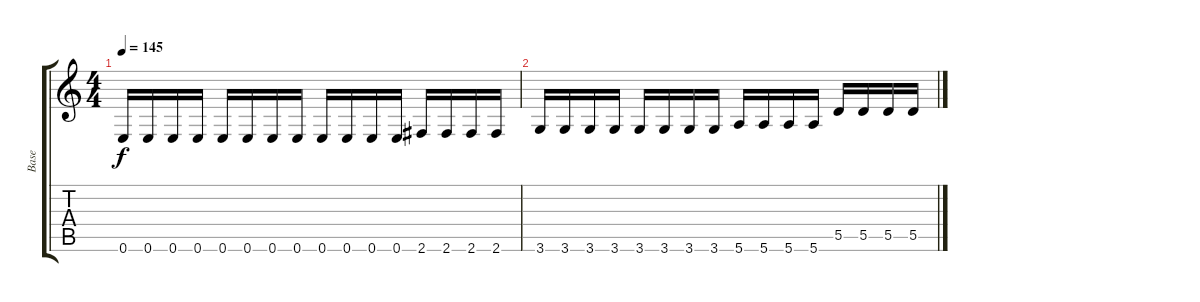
\track ("Base" "Base") {instrument overdrivenguitar}
\staff {score tabs}
\tuning (E4 B3 G3 D3 A2 E2) {hide}
\ts (4 4)
\tempo 145
\clef g2
\ks c
0.6.16{dy f} 0.6.16 0.6.16 0.6.16 0.6.16 0.6.16 0.6.16 0.6.16 0.6.16 0.6.16 0.6.16 0.6.16 2.6.16 2.6.16 2.6.16 2.6.16 |
3.6.16 3.6.16 3.6.16 3.6.16 3.6.16 3.6.16 3.6.16 3.6.16 5.6.16 5.6.16 5.6.16 5.6.16 5.5.16 5.5.16 5.5.16 5.5.16
